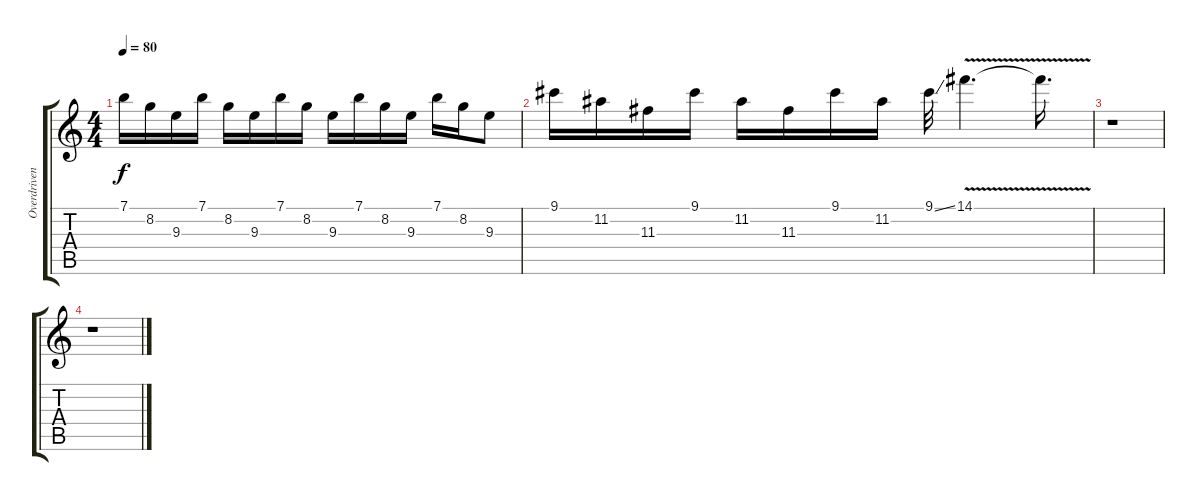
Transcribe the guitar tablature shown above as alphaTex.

\track ("Overdriven Guitar" "Overdriven") {instrument overdrivenguitar}
\staff {score tabs}
\tuning (E4 B3 G3 D3 A2 E2) {hide}
\ts (4 4)
\tempo 80
\clef g2
\ks c
7.1.16{dy f} 8.2.16 9.3.16 7.1.16 8.2.16 9.3.16 7.1.16 8.2.16 9.3.16 7.1.16 8.2.16 9.3.16 7.1.16 8.2.16 9.3.8 |
9.1.16 11.2.16 11.3.16 9.1.16 11.2.16 11.3.16 9.1.16 11.2.16 9.1{ss}.32 14.1{v}.4{d} 14.1{t}.16{d} |
r.1 |
r.1
